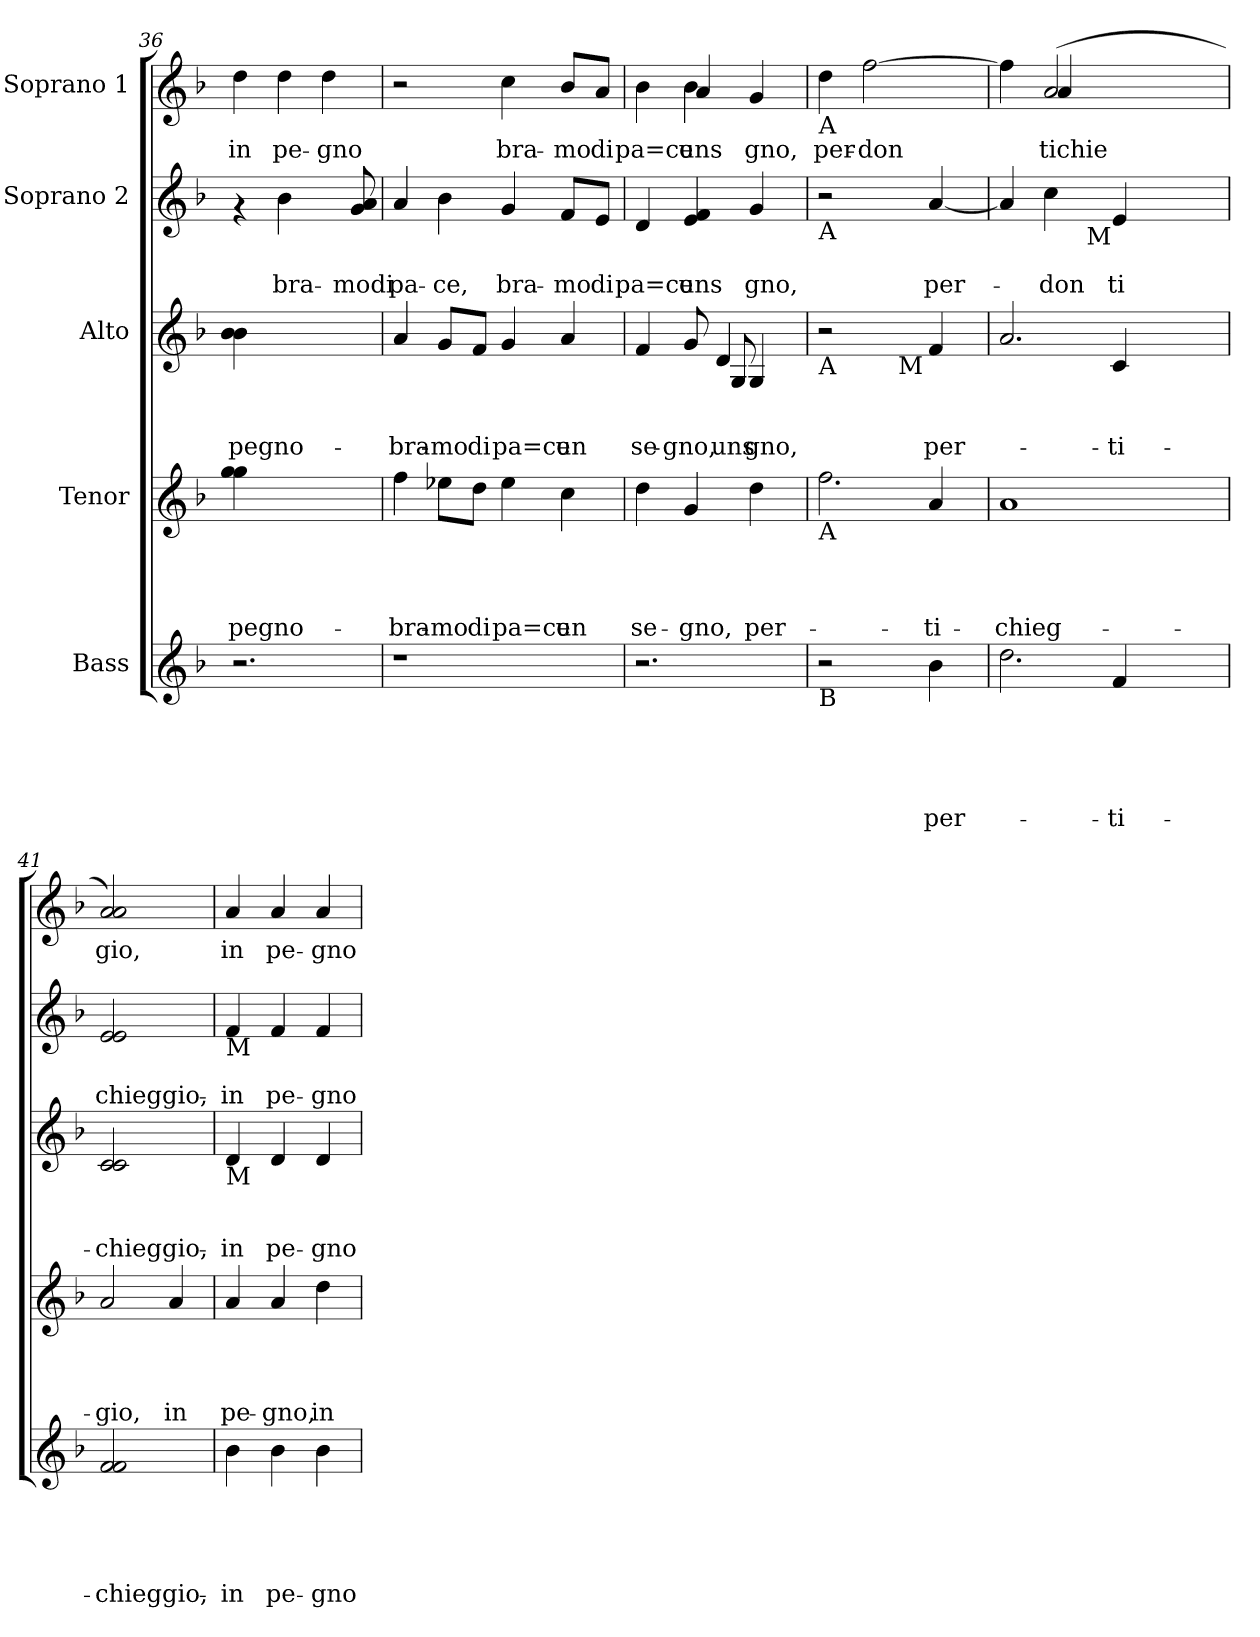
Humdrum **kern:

**kern	**text	**text	**text	**text	**text	**kern	**text	**text	**text	**text	**kern	**text	**text	**text	**kern	**text	**text	**kern	**text
*part5	*part5	*part5	*part5	*part5	*part5	*part4	*part4	*part4	*part4	*part4	*part3	*part3	*part3	*part3	*part2	*part2	*part2	*part1	*part1
*staff5	*staff5	*staff5	*staff5	*staff5	*staff5	*staff4	*staff4	*staff4	*staff4	*staff4	*staff3	*staff3	*staff3	*staff3	*staff2	*staff2	*staff2	*staff1	*staff1
*I"Bass	*	*	*	*	*	*I"Tenor	*	*	*	*	*I"Alto	*	*	*	*I"Soprano 2	*	*	*I"Soprano 1	*
*clefG2	*	*	*	*	*	*clefG2	*	*	*	*	*clefG2	*	*	*	*clefG2	*	*	*clefG2	*
*k[b-]	*	*	*	*	*	*k[b-]	*	*	*	*	*k[b-]	*	*	*	*k[b-]	*	*	*k[b-]	*
*F:	*	*	*	*	*	*F:	*	*	*	*	*F:	*	*	*	*F:	*	*	*F:	*
=36	=36	=36	=36	=36	=36	=36	=36	=36	=36	=36	=36	=36	=36	=36	=36	=36	=36	=36	=36
!	!	!	!	!	!	!	!	!	!	!LO:LY:b	!	!	!	!LO:LY:b	!	!	!	!	!LO:LY:b
2.r	.	.	.	.	.	4gg\ 4gg\	.	.	.	pegno-	4b-\ 4b-\	.	.	pegno-	4rf	.	.	4dd:\	in
!	!	!	!	!	!	!	!	!	!	!	!	!	!	!	!	!	!LO:LY:b	!	!LO:LY:b
.	.	.	.	.	.	2ryy	.	.	.	.	2ryy	.	.	.	4b-\	.	bra-	4dd\	pe-
!	!	!	!	!	!	!	!	!	!	!	!	!	!	!	!	!	!	!	!LO:LY:b
.	.	.	.	.	.	.	.	.	.	.	.	.	.	.	8ryy	.	.	4dd\	-gno
!	!	!	!	!	!	!	!	!	!	!	!	!	!	!	!	!	!LO:LY:b	!	!
.	.	.	.	.	.	.	.	.	.	.	.	.	.	.	8g/ 8a/	.	-modi	.	.
=37	=37	=37	=37	=37	=37	=37	=37	=37	=37	=37	=37	=37	=37	=37	=37	=37	=37	=37	=37
!	!	!	!	!	!	!	!	!	!	!LO:LY:b	!	!	!	!LO:LY:b	!	!	!LO:LY:b	!	!
1r	.	.	.	.	.	4ff\	.	.	.	-bra-	4a/	.	.	-bra-	4a/	.	pa-	2r	.
!	!	!	!	!	!	!	!	!	!	!LO:LY:b	!	!	!	!LO:LY:b	!	!	!LO:LY:b	!	!
.	.	.	.	.	.	8ee-X\L	.	.	.	-mo	8g/L	.	.	-mo	4b-\	.	-ce,	.	.
!	!	!	!	!	!	!	!	!	!	!LO:LY:b	!	!	!	!LO:LY:b	!	!	!	!	!
.	.	.	.	.	.	8dd\J	.	.	.	di	8f/J	.	.	di	.	.	.	.	.
!	!	!	!	!	!	!	!	!	!	!LO:LY:b	!	!	!	!LO:LY:b	!	!	!LO:LY:b	!	!LO:LY:b
.	.	.	.	.	.	4ee-\	.	.	.	pa=ce	4g/	.	.	pa=ce	4g/	.	bra-	4cc\	bra-
!	!	!	!	!	!	!	!	!	!	!LO:LY:b	!	!	!	!LO:LY:b	!	!	!LO:LY:b	!	!LO:LY:b
.	.	.	.	.	.	4cc\	.	.	.	un	4a/	.	.	un	8f/L	.	-mo	8b-/L	-mo
!	!	!	!	!	!	!	!	!	!	!	!	!	!	!	!	!	!LO:LY:b	!	!LO:LY:b
.	.	.	.	.	.	.	.	.	.	.	.	.	.	.	8e/J	.	di	8a/J	di
=38	=38	=38	=38	=38	=38	=38	=38	=38	=38	=38	=38	=38	=38	=38	=38	=38	=38	=38	=38
!	!	!	!	!	!	!	!	!	!	!LO:LY:b	!	!	!	!LO:LY:b	!	!	!LO:LY:b	!	!LO:LY:b
*	*	*	*	*	*	*	*	*	*	*	*^	*	*	*	*	*	*	*^	*
2.r	.	.	.	.	.	4dd\	.	.	.	se-	4f/	4.ryy	.	.	se-	4d/	.	pa=ce	4b-\	4ryy	pa=ce
!	!	!	!	!	!	!	!	!	!	!LO:LY:b	!	!	!	!	!LO:LY:b	!	!	!LO:LY:b	!	!	!LO:LY:b
.	.	.	.	.	.	4g/	.	.	.	-gno,	8g/	.	.	.	-gno,	4e/ 4f/	.	uns	4b-\	4a/	uns
!	!	!	!	!	!	!	!	!	!	!	!	!	!	!	!LO:LY:b	!	!	!	!	!	!
.	.	.	.	.	.	.	.	.	.	.	4d/	8G/	.	.	uns	.	.	.	.	.	.
!	!	!	!	!	!	!	!	!	!	!LO:LY:b	!	!	!	!	!LO:LY:b	!	!	!LO:LY:b	!	!	!LO:LY:b
.	.	.	.	.	.	4dd:\	.	.	.	per-	.	4G/	.	.	gno,	4g/	.	gno,	4g/	4ryy	gno,
.	.	.	.	.	.	.	.	.	.	.	8ryy	.	.	.	.	.	.	.	.	.	.
*	*	*	*	*	*	*	*	*	*	*	*	*	*	*	*	*	*	*	*v	*v	*
!!LO:LB:g=z
=39	=39	=39	=39	=39	=39	=39	=39	=39	=39	=39	=39	=39	=39	=39	=39	=39	=39	=39	=39	=39
*	*	*	*	*	*	*^	*	*	*	*	*	*	*	*	*	*	*	*	*	*
!	!	!	!	!	!	!	!	!	!	!	!	!	!	!	!	!	!	!	!	!LO:TX:b:t=A	!
!	!	!	!	!	!	!	!	!	!	!	!	!	!	!	!	!	!LO:TX:b:t=A	!	!	!	!
!	!	!	!	!	!	!	!	!	!	!	!	!LO:TX:b:t=A	!	!	!	!	!	!	!	!	!
!	!	!	!	!	!	!LO:TX:b:t=A	!	!	!	!	!	!	!	!	!	!	!	!	!	!	!
!LO:TX:b:t=B	!	!	!	!	!	!	!	!	!	!	!	!	!	!	!	!	!	!	!	!	!
!	!	!	!	!	!	!	!	!	!	!	!	!	!	!	!	!	!	!	!	!	!LO:LY:b
2r	.	.	.	.	.	2.ff\	2ryy	.	.	.	.	2r	3ryy	.	.	.	2r	.	.	4dd:\	per-
!	!	!	!	!	!	!	!	!	!	!	!	!	!	!	!	!	!	!	!	!	!LO:LY:b
.	.	.	.	.	.	.	.	.	.	.	.	.	.	.	.	.	.	.	.	[>2ff\	-don
.	.	.	.	.	.	.	.	.	.	.	.	.	48.ryy	.	.	.	.	.	.	.	.
!	!	!	!	!	!	!	!	!	!	!	!	!	!LO:TX:b:t=M	!	!	!	!	!	!	!	!
.	.	.	.	.	.	.	.	.	.	.	.	.	3ryy	.	.	.	.	.	.	.	.
!	!	!	!	!	!LO:LY:b	!	!	!	!	!	!LO:LY:b	!	!	!	!	!LO:LY:b	!	!	!LO:LY:b	!	!
4b-:\	.	.	.	.	per-	.	4a/	.	.	.	-ti	4f/	.	.	.	per-	[<4a:/	.	per-	.	.
.	.	.	.	.	.	.	.	.	.	.	.	.	24ryy	.	.	.	.	.	.	.	.
.	.	.	.	.	.	.	.	.	.	.	.	.	96ryy	.	.	.	.	.	.	.	.
=40	=40	=40	=40	=40	=40	=40	=40	=40	=40	=40	=40	=40	=40	=40	=40	=40	=40	=40	=40	=40	=40
*^	*	*	*	*	*	*	*	*	*	*	*	*	*	*	*	*	*	*	*	*	*
!	!	!	!	!	!	!	!	!	!	!	!	!LO:LY:b	!	!	!	!	!	!	!	!	!	!
*	*	*	*	*	*	*	*v	*v	*	*	*	*	*	*	*	*	*	*^	*	*	*^	*
2.dd\	2ryy	.	.	.	.	.	1a	.	.	.	chieg-	2.a/	2ryy	.	.	.	4a/]	3ryy	.	.	4ff\]	4ryy	.
!	!	!	!	!	!	!	!	!	!	!	!	!	!	!	!	!	!	!	!	!LO:LY:b	!	!	!LO:LY:b
.	.	.	.	.	.	.	.	.	.	.	.	.	.	.	.	.	4cc\	.	.	-don	(<2a/	4a/	tichie
.	.	.	.	.	.	.	.	.	.	.	.	.	.	.	.	.	.	24.ryy	.	.	.	.	.
!	!	!	!	!	!	!	!	!	!	!	!	!	!	!	!	!	!	!LO:TX:b:t=M	!	!	!	!	!
.	.	.	.	.	.	.	.	.	.	.	.	.	.	.	.	.	.	3ryy	.	.	.	.	.
!	!	!	!	!	!	!LO:LY:b	!	!	!	!	!	!	!	!	!	!LO:LY:b	!	!	!	!LO:LY:b	!	!	!
.	4f/	.	.	.	.	-ti	.	.	.	.	.	.	4c/	.	.	-ti	4e/	.	.	ti	.	4ryy	.
.	.	.	.	.	.	.	.	.	.	.	.	.	.	.	.	.	.	6ryy	.	.	.	.	.
4ryy	4ryy	.	.	.	.	.	.	.	.	.	.	4ryy	4ryy	.	.	.	4ryy	.	.	.	4ryy	4ryy	.
.	.	.	.	.	.	.	.	.	.	.	.	.	.	.	.	.	.	12ryy	.	.	.	.	.
.	.	.	.	.	.	.	.	.	.	.	.	.	.	.	.	.	.	48ryy	.	.	.	.	.
=41	=41	=41	=41	=41	=41	=41	=41	=41	=41	=41	=41	=41	=41	=41	=41	=41	=41	=41	=41	=41	=41	=41	=41
!	!	!	!	!	!	!LO:LY:b	!	!	!	!	!LO:LY:b	!	!	!	!	!LO:LY:b	!	!	!	!LO:LY:b	!	!	!LO:LY:b
*	*	*	*	*	*	*	*	*	*	*	*	*v	*v	*	*	*	*	*	*	*	*v	*v	*
*v	*v	*	*	*	*	*	*	*	*	*	*	*	*	*	*	*v	*v	*	*	*	*
2f/ 2f/	.	.	.	.	chieggio,-	2a/	.	.	.	-gio,	2c/ 2c/	.	.	chieggio,-	2e/ 2e/	.	chieggio,-	2a/ 2a/)	gio,
!	!	!	!	!	!	!	!	!	!	!LO:LY:b	!	!	!	!	!	!	!	!	!
4ryy	.	.	.	.	.	4a:/	.	.	.	in	4ryy	.	.	.	4ryy	.	.	4ryy	.
=42	=42	=42	=42	=42	=42	=42	=42	=42	=42	=42	=42	=42	=42	=42	=42	=42	=42	=42	=42
!	!	!	!	!	!	!	!	!	!	!	!	!	!	!	!LO:TX:b:t=M	!	!	!	!
!	!	!	!	!	!	!	!	!	!	!	!LO:TX:b:t=M	!	!	!	!	!	!	!	!
!	!	!	!	!	!LO:LY:b	!	!	!	!	!LO:LY:b	!	!	!	!LO:LY:b	!	!	!LO:LY:b	!	!LO:LY:b
4b-:\	.	.	.	.	-in	4a/	.	.	.	pe-	4d/	.	.	-in	4f/	.	-in	4a:/	in
!	!	!	!	!	!LO:LY:b	!	!	!	!	!LO:LY:b	!	!	!	!LO:LY:b	!	!	!LO:LY:b	!	!LO:LY:b
4b-\	.	.	.	.	pe-	4a/	.	.	.	-gno,	4d/	.	.	pe-	4f/	.	pe-	4a/	pe-
!	!	!	!	!	!LO:LY:b	!	!	!	!	!LO:LY:b	!	!	!	!LO:LY:b	!	!	!LO:LY:b	!	!LO:LY:b
4b-\	.	.	.	.	-gno	4dd:\	.	.	.	in	4d/	.	.	-gno	4f/	.	-gno	4a/	-gno
=	=	=	=	=	=	=	=	=	=	=	=	=	=	=	=	=	=	=	=
*-	*-	*-	*-	*-	*-	*-	*-	*-	*-	*-	*-	*-	*-	*-	*-	*-	*-	*-	*-
